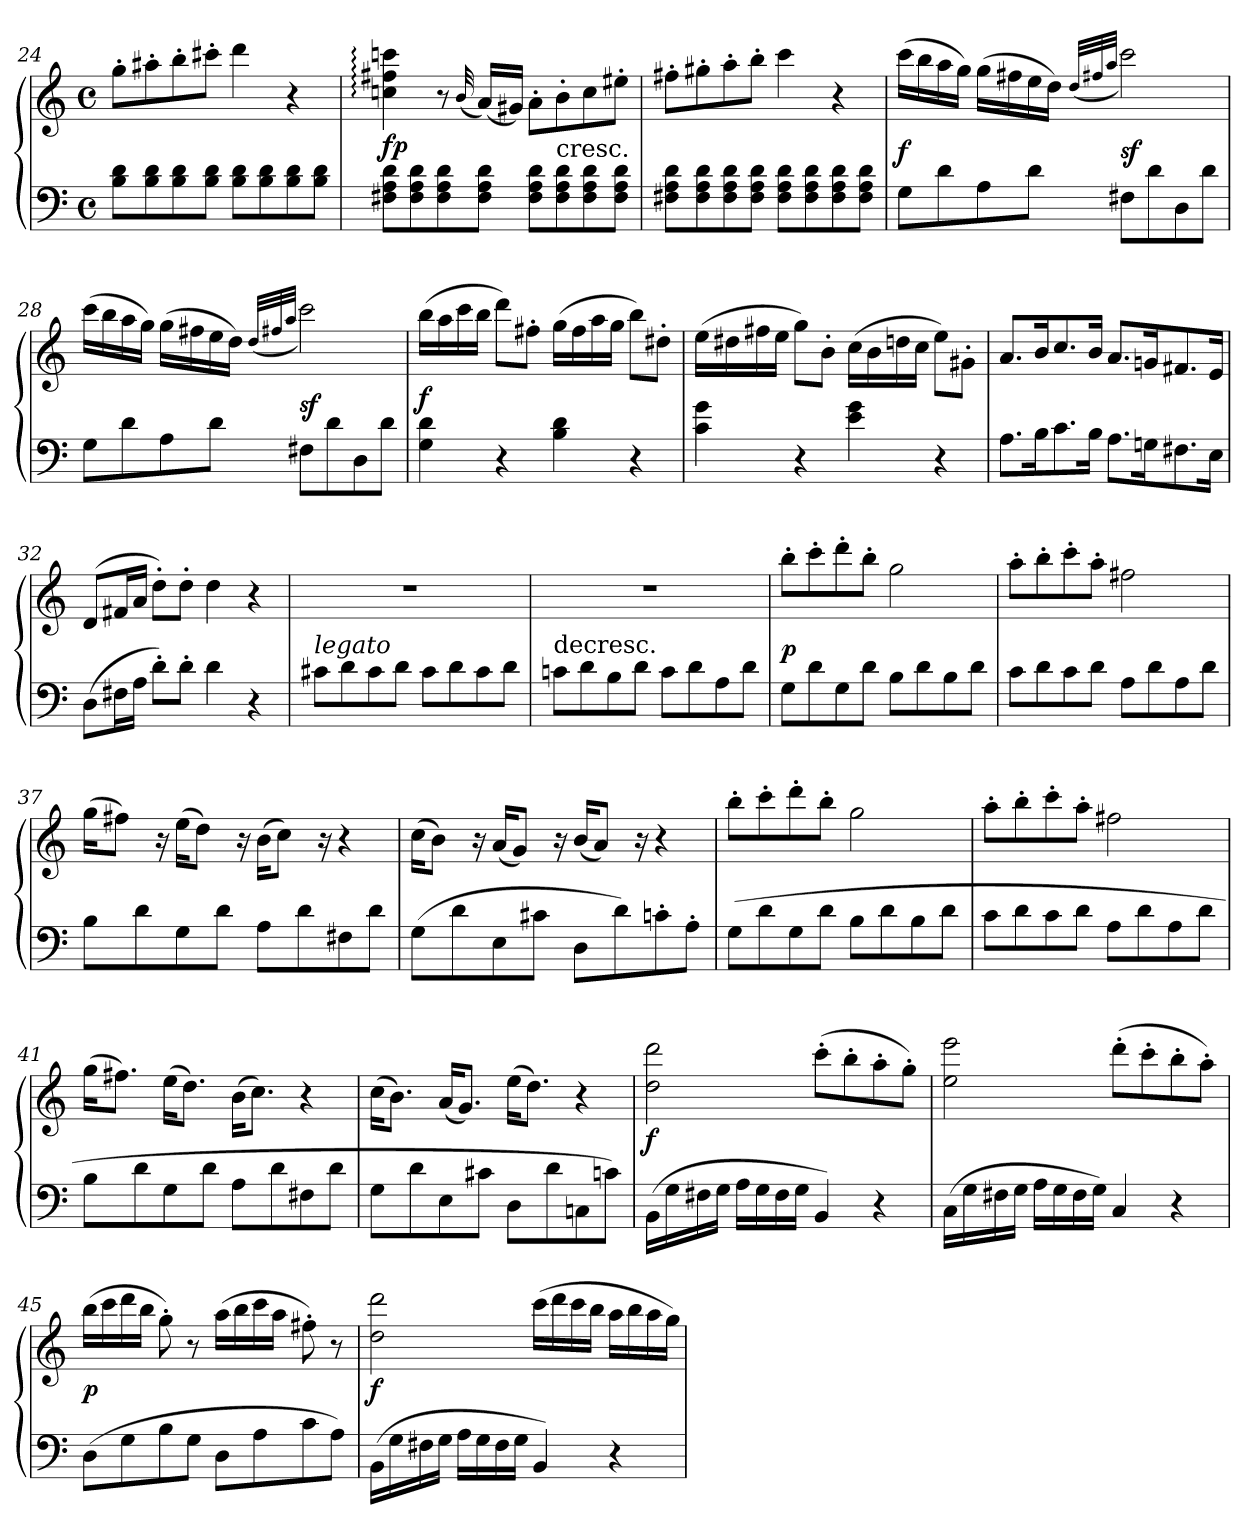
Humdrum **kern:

**kern	**kern	**dynam
*part1	*part1	*part1
*staff2	*staff1	*staff1/2
*clefF4	*clefG2	*
*k[]	*k[]	*
*C:	*C:	*
*M4/4	*M4/4	*
*met(c)	*met(c)	*
=24	=24	=24
8B 8dL	8gg'L	.
8B 8d	8aa#X'	.
8B 8d	8bb'	.
8B 8dJ	8ccc#X'J	.
8B 8dL	4ddd	.
8B 8d	.	.
8B 8d	4r	.
8B 8dJ	.	.
=25	=25	=25
8F#X 8A 8dL	4ccn: 4ff#X: 4cccn:	fp
8F# 8A 8d	.	.
8F# 8A 8d	8r	.
.	(32qqb	.
8F# 8A 8dJ	(16aLL)	.
.	16g#XJJ)	.
8F# 8A 8dL	8a'L	.
!	!LO:TX:c:t=cresc.	!
8F# 8A 8d	8b'	.
8F# 8A 8d	8cc	.
8F# 8A 8dJ	8ee#X'J	.
=26	=26	=26
8F#X 8A 8dL	8ff#X'L	.
8F# 8A 8d	8gg#X'	.
8F# 8A 8d	8aa'	.
8F# 8A 8dJ	8bb'J	.
8F# 8A 8dL	4ccc	.
8F# 8A 8d	.	.
8F# 8A 8d	4r	.
8F# 8A 8dJ	.	.
=27	=27	=27
8GL	(16cccLL	f
.	16bb	.
8d	16aa	.
.	16ggJJ)	.
8A	(16ggLL	.
.	16ff#X	.
8dJ	16ee	.
.	16ddJJ)	.
.	(>32qddLLL	.
.	32qff#X	.
.	32qaaJJJ	.
8F#XL	2ccc)	sf
8d	.	.
8D	.	.
8dJ	.	.
=28	=28	=28
8GL	(16cccLL	.
.	16bb	.
8d	16aa	.
.	16ggJJ)	.
8A	(16ggLL	.
.	16ff#X	.
8dJ	16ee	.
.	16ddJJ)	.
.	(>32qddLLL	.
.	32qff#X	.
.	32qaaJJJ	.
8F#XL	2ccc)	sf
8d	.	.
8D	.	.
8dJ	.	.
=29	=29	=29
4G 4d	(16bbLL	f
.	16aa	.
.	16ccc	.
.	16bbJJ	.
4r	8dddL)	.
.	8ff#X'J	.
4B 4d	(16ggLL	.
.	16ff#	.
.	16aa	.
.	16ggJJ	.
4r	8bbL)	.
.	8dd#X'J	.
=30	=30	=30
4c 4g	(16eeLL	.
.	16dd#X	.
.	16ff#X	.
.	16eeJJ	.
4r	8ggL)	.
.	8b'J	.
4e 4g	(16ccLL	.
.	16b	.
.	16ddn	.
.	16ccJJ	.
4r	8eeL)	.
.	8g#X'J	.
=31	=31	=31
8.AL	8.a/L	.
16BK	16b/K	.
8.c	8.cc/	.
16BJk	16b/Jk	.
8.AL	8.aL	.
16GnK	16gnK	.
8.F#X	8.f#X	.
16EJk	16eJk	.
=32	=32	=32
(8DL	(8dL	.
16F#XL	16f#XL	.
16AJJ	16aJJ	.
8d'L)	8dd'L)	.
8d'J	8dd'J	.
4d	4dd	.
4r	4r	.
=33	=33	=33
!LO:TX:a:i:t=legato	!	!
8c#XL	1r	.
8d	.	.
8c#	.	.
8dJ	.	.
8c#L	.	.
8d	.	.
8c#	.	.
8dJ	.	.
=34	=34	=34
!	!LO:TX:c:t=decresc.	!
8cnL	1r	.
8d	.	.
8B	.	.
8dJ	.	.
8cL	.	.
8d	.	.
8A	.	.
8dJ	.	.
=35	=35	=35
8GL	8bb'L	p
8d	8ccc'	.
8G	8ddd'	.
8dJ	8bb'J	.
8BL	2gg	.
8d	.	.
8B	.	.
8dJ	.	.
=36	=36	=36
8cL	8aa'L	.
8d	8bb'	.
8c	8ccc'	.
8dJ	8aa'J	.
8AL	2ff#X	.
8d	.	.
8A	.	.
8dJ	.	.
=37	=37	=37
8BL	(16ggKL	.
.	8ff#XJ)	.
8d	.	.
.	16r	.
8G	(16eeKL	.
.	8ddJ)	.
8dJ	.	.
.	16r	.
8AL	(16bKL	.
.	8ccJ)	.
8d	.	.
.	16r	.
8F#X	4r	.
8dJ	.	.
=38	=38	=38
(8GL	(16ccKL	.
.	8bJ)	.
8d	.	.
.	16r	.
8E	(16aKL	.
.	8gJ)	.
8c#XJ	.	.
.	16r	.
8DL	(16bKL	.
.	8aJ)	.
8d)	.	.
.	16r	.
8cn'	4r	.
8A'J	.	.
=39	=39	=39
(8GL	8bb'L	.
8d	8ccc'	.
8G	8ddd'	.
8dJ	8bb'J	.
8BL	2gg	.
8d	.	.
8B	.	.
8dJ	.	.
=40	=40	=40
8cL	8aa'L	.
8d	8bb'	.
8c	8ccc'	.
8dJ	8aa'J	.
8AL	2ff#X	.
8d	.	.
8A	.	.
8dJ	.	.
=41	=41	=41
8BL	(16ggKL	.
.	8.ff#XJ)	.
8d	.	.
8G	(16eeKL	.
.	8.ddJ)	.
8dJ	.	.
8AL	(16bKL	.
.	8.ccJ)	.
8d	.	.
8F#X	4r	.
8dJ	.	.
=42	=42	=42
8GL	(16ccKL	.
.	8.bJ)	.
8d	.	.
8E	(16aKL	.
.	8.gJ)	.
8c#XJ	.	.
8DL	(16eeKL	.
.	8.ddJ)	.
8d	.	.
8Cn	4r	.
8cnJ)	.	.
=43	=43	=43
(16BBLL	2dd 2ddd	f
16G	.	.
16F#X	.	.
16GJJ	.	.
16ALL	.	.
16G	.	.
16F#	.	.
16GJJ	.	.
4BB)	(8ccc'L	.
.	8bb'	.
4r	8aa'	.
.	8gg'J)	.
=44	=44	=44
(16CLL	2ee 2eee	.
16G	.	.
16F#X	.	.
16GJJ	.	.
16ALL	.	.
16G	.	.
16F#	.	.
16GJJ)	.	.
4C	(8ddd'L	.
.	8ccc'	.
4r	8bb'	.
.	8aa'J)	.
=45	=45	=45
(8DL	(16bbLL	p
.	16ccc	.
8G	16ddd	.
.	16bbJJ	.
8B	8gg')	.
8GJ	8r	.
8DL	(16aaLL	.
.	16bb	.
8A	16ccc	.
.	16aaJJ	.
8c	8ff#X')	.
8AJ)	8r	.
=46	=46	=46
(16BBLL	2dd 2ddd	f
16G	.	.
16F#X	.	.
16GJJ	.	.
16ALL	.	.
16G	.	.
16F#	.	.
16GJJ	.	.
4BB)	(16cccLL	.
.	16ddd	.
.	16ccc	.
.	16bbJJ	.
4r	16aaLL	.
.	16bb	.
.	16aa	.
.	16ggJJ)	.
=	=	=
*-	*-	*-
